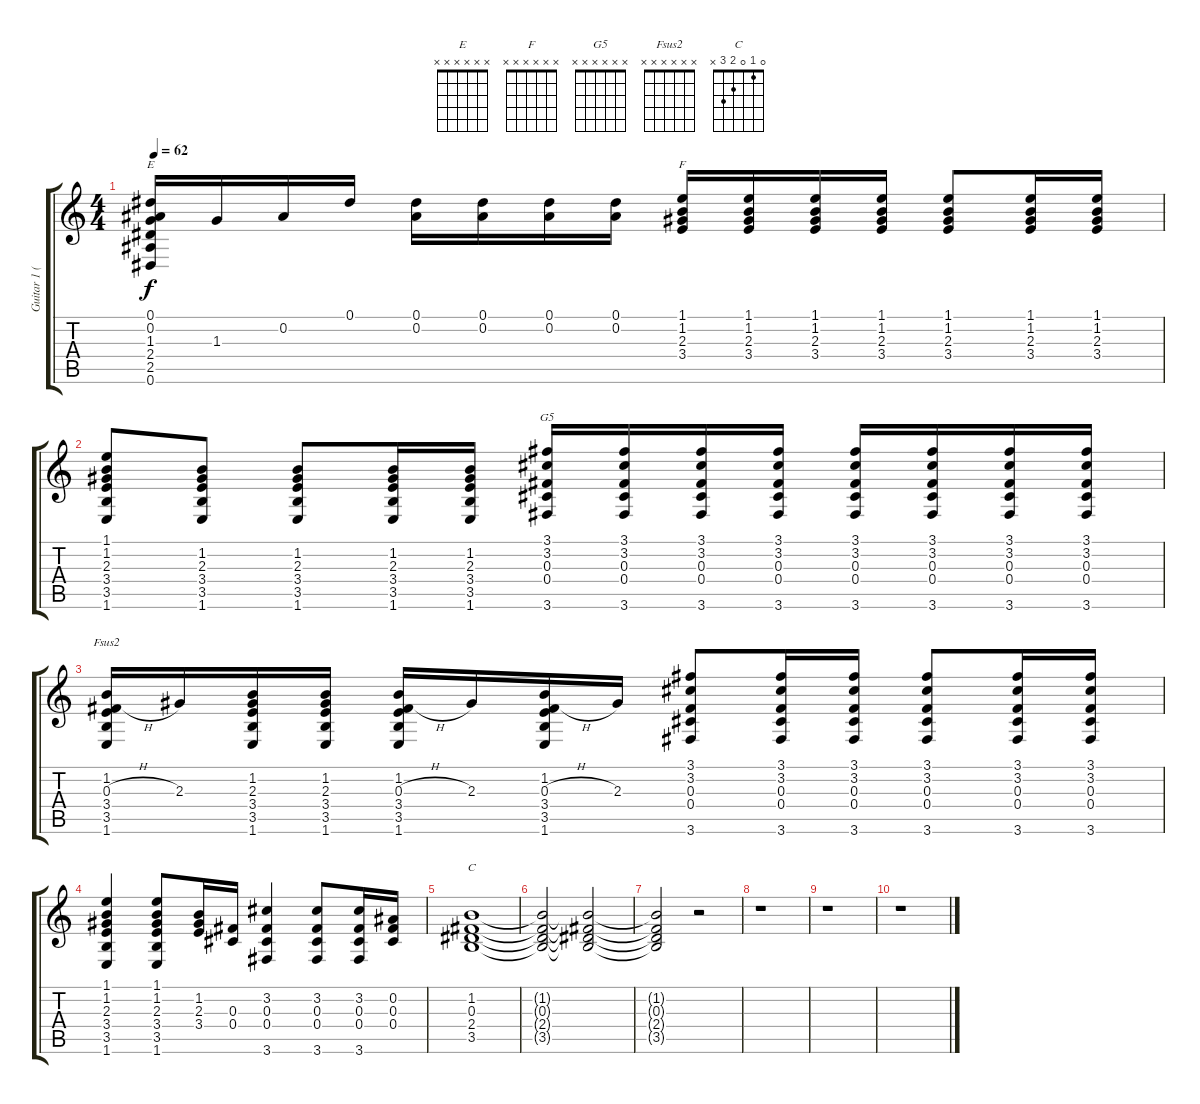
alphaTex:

\track ("Guitar 1 ( clean )" "Guitar 1 (") {instrument electricguitarclean}
\staff {score tabs}
\tuning (Eb4 Bb3 Gb3 Db3 Ab2 Eb2) {hide}
\chord ("E" x x x x x x) {firstfret 0}
\chord ("F" x x x x x x) {firstfret 0}
\chord ("G5" x x x x x x) {firstfret 0}
\chord ("Fsus2" x x x x x x) {firstfret 0}
\chord ("C" 0 1 0 2 3 x)
\ts (4 4)
\tempo 62
\clef g2
\ks c
(0.1 0.2 1.3 2.4 2.5 0.6).16{ch "E" dy f} 1.3.16 0.2.16 0.1.16 (0.1 0.2).16 (0.1 0.2).16 (0.1 0.2).16 (0.1 0.2).16 (1.1 1.2 2.3 3.4).16{ch "F"} (1.1 1.2 2.3 3.4).16 (1.1 1.2 2.3 3.4).16 (1.1 1.2 2.3 3.4).16 (1.1 1.2 2.3 3.4).8 (1.1 1.2 2.3 3.4).16 (1.1 1.2 2.3 3.4).16 |
(1.1 1.2 2.3 3.4 3.5 1.6).8 (1.2 2.3 3.4 3.5 1.6).8 (1.2 2.3 3.4 3.5 1.6).8 (1.2 2.3 3.4 3.5 1.6).16 (1.2 2.3 3.4 3.5 1.6).16 (3.1 3.2 0.3 0.4 3.6).16{ch "G5"} (3.1 3.2 0.3 0.4 3.6).16 (3.1 3.2 0.3 0.4 3.6).16 (3.1 3.2 0.3 0.4 3.6).16 (3.1 3.2 0.3 0.4 3.6).16 (3.1 3.2 0.3 0.4 3.6).16 (3.1 3.2 0.3 0.4 3.6).16 (3.1 3.2 0.3 0.4 3.6).16 |
(1.2 0.3{h} 3.4 3.5 1.6).16{ch "Fsus2"} 2.3.16 (1.2 2.3 3.4 3.5 1.6).16 (1.2 2.3 3.4 3.5 1.6).16 (1.2 0.3{h} 3.4 3.5 1.6).16 2.3.16 (1.2 0.3{h} 3.4 3.5 1.6).16 2.3.16 (3.1 3.2 0.3 0.4 3.6).8 (3.1 3.2 0.3 0.4 3.6).16 (3.1 3.2 0.3 0.4 3.6).16 (3.1 3.2 0.3 0.4 3.6).8 (3.1 3.2 0.3 0.4 3.6).16 (3.1 3.2 0.3 0.4 3.6).16 |
(1.1 1.2 2.3 3.4 3.5 1.6).4 (1.1 1.2 2.3 3.4 3.5 1.6).8 (1.2 2.3 3.4).16 (0.3 0.4).16 (3.2 0.3 0.4 3.6).4 (3.2 0.3 0.4 3.6).8 (3.2 0.3 0.4 3.6).16 (0.2 0.3 0.4).16 |
(1.2 0.3 2.4 3.5).1{ch "C"} |
(1.2{t} 0.3{t} 2.4{t} 3.5{t}).2 (1.2{t} 0.3{t} 2.4{t} 3.5{t}).2 |
(1.2{t} 0.3{t} 2.4{t} 3.5{t}).2 r.2 |
r.1 |
r.1 |
r.1
